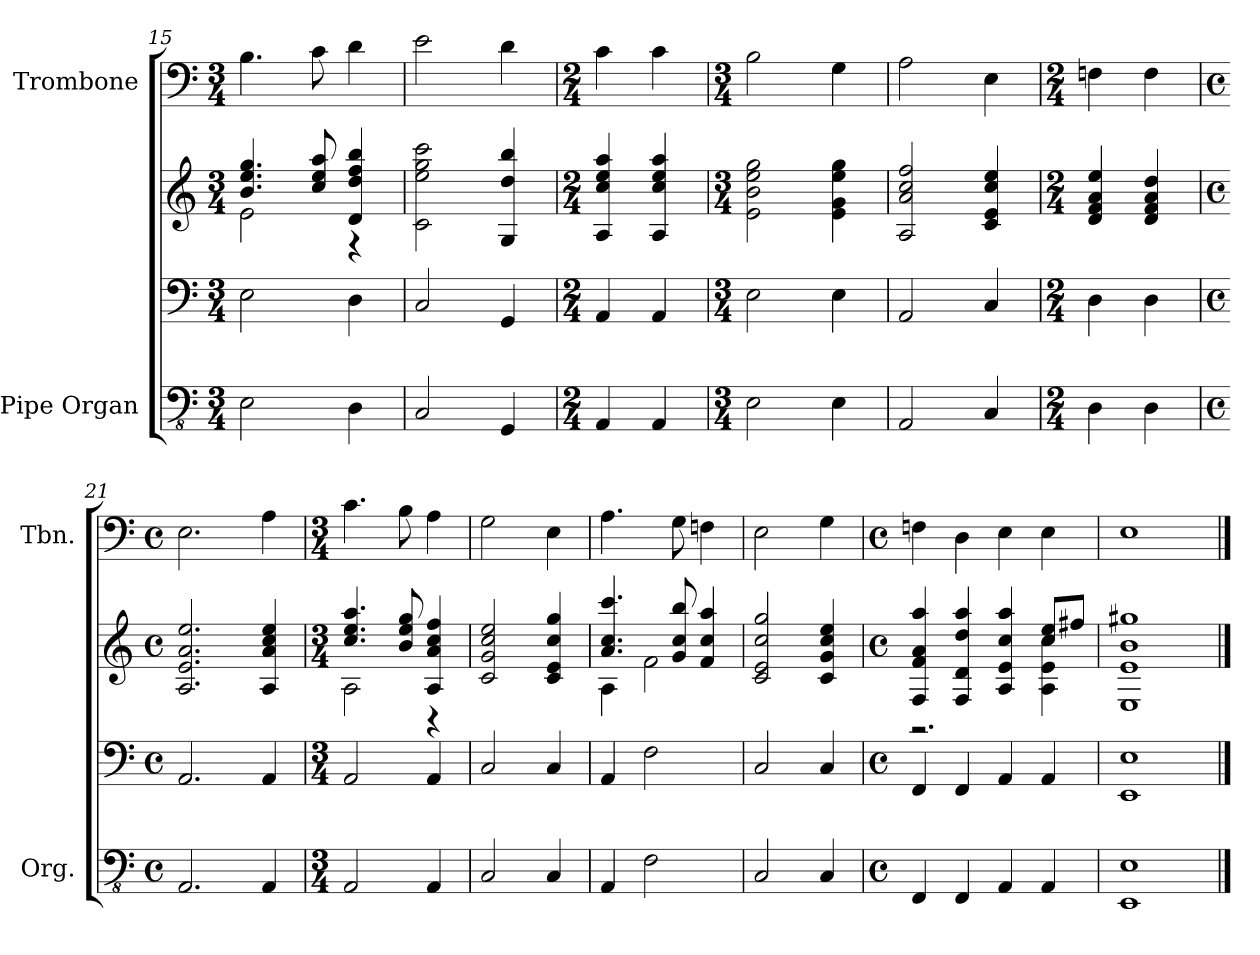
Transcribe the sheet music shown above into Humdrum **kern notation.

**kern	**kern	**kern	**kern
*part2	*part2	*part2	*part1
*staff4	*staff3	*staff2	*staff1
*I"Pipe Organ	*	*	*I"Trombone
*I'Org.	*	*	*I'Tbn.
*clefFv4	*clefF4	*clefG2	*clefF4
*k[]	*k[]	*k[]	*k[]
*M3/4	*M3/4	*M3/4	*M3/4
=15	=15	=15	=15
*	*	*^	*
2EE\	2E\	4.b/ 4.ee/ 4.gg/	2e\	4.B\
.	.	8cc/ 8ee/ 8aa/	.	8c\
4DD\	4D\	4d/ 4dd/ 4ff/ 4bb/	4r	4d\
*	*	*v	*v	*
=16	=16	=16	=16
2CC/	2C/	2c\ 2ee\ 2gg\ 2ccc\	2e\
4GGG/	4GG/	4G/ 4dd/ 4bb/	4d\
=17	=17	=17	=17
*M2/4	*M2/4	*M2/4	*M2/4
4AAA/	4AA/	4A/ 4cc/ 4ee/ 4aa/	4c\
4AAA/	4AA/	4A/ 4cc/ 4ee/ 4aa/	4c\
=18	=18	=18	=18
*M3/4	*M3/4	*M3/4	*M3/4
2EE\	2E\	2e\ 2b\ 2ee\ 2gg\	2B\
4EE\	4E\	4e\ 4g\ 4ee\ 4gg\	4G\
!!LO:PB:g=z
=19	=19	=19	=19
2AAA/	2AA/	2A/ 2a/ 2cc/ 2ff/	2A\
4CC/	4C/	4c/ 4e/ 4cc/ 4ee/	4E\
=20	=20	=20	=20
*M2/4	*M2/4	*M2/4	*M2/4
4DD\	4D\	4d/ 4f/ 4a/ 4ee/	4Fn\
*	*	*	*MM50
4DD\	4D\	4d/ 4f/ 4a/ 4dd/	4F\
=21	=21	=21	=21
*M4/4	*M4/4	*M4/4	*M4/4
*met(c)	*met(c)	*met(c)	*met(c)
2.AAA/	2.AA/	2.A/ 2.e/ 2.a/ 2.ee/	2.E\
*	*	*	*MM60
4AAA/	4AA/	4A/ 4a/ 4cc/ 4ee/	4A\
=22	=22	=22	=22
*M3/4	*M3/4	*M3/4	*M3/4
*	*	*^	*
2AAA/	2AA/	4.cc/ 4.ee/ 4.aa/	2A\	4.c\
.	.	8b/ 8ee/ 8gg/	.	8B\
4AAA/	4AA/	4A/ 4a/ 4cc/ 4ff/	4r	4A\
*	*	*v	*v	*
=23	=23	=23	=23
2CC/	2C/	2c/ 2g/ 2cc/ 2ee/	2G\
4CC/	4C/	4c/ 4e/ 4cc/ 4gg/	4E\
!!LO:LB:g=z
=24	=24	=24	=24
*	*	*^	*
4AAA/	4AA/	4.a/ 4.cc/ 4.ccc/	4A\	4.A\
2FF\	2F\	.	2f\	.
.	.	8g/ 8cc/ 8bb/	.	8G\
.	.	4f/ 4cc/ 4aa/	.	4Fn\
*	*	*v	*v	*
=25	=25	=25	=25
2CC/	2C/	2c/ 2e/ 2cc/ 2gg/	2E\
4CC/	4C/	4c/ 4g/ 4cc/ 4ee/	4G\
=26	=26	=26	=26
*M4/4	*M4/4	*M4/4	*M4/4
*met(c)	*met(c)	*met(c)	*met(c)
*	*	*	*MM55
*	*	*^	*
4FFF/	4FF/	4F/ 4f/ 4a/ 4aa/	2.r	4Fn\
4FFF/	4FF/	4F/ 4d/ 4dd/ 4aa/	.	4D\
*	*	*	*	*MM50
4AAA/	4AA/	4A/ 4e/ 4cc/ 4aa/	.	4E\
*	*	*	*	*MM40
4AAA/	4AA/	8cc/ 8ee/L	4A\ 4e\ 4cc\	4E\
.	.	8ff#X/J	.	.
*	*	*v	*v	*
=27	=27	=27	=27
1EEE 1EE	1EE 1E	1E 1e 1b 1gg#X	1E
==	==	==	==
*-	*-	*-	*-
